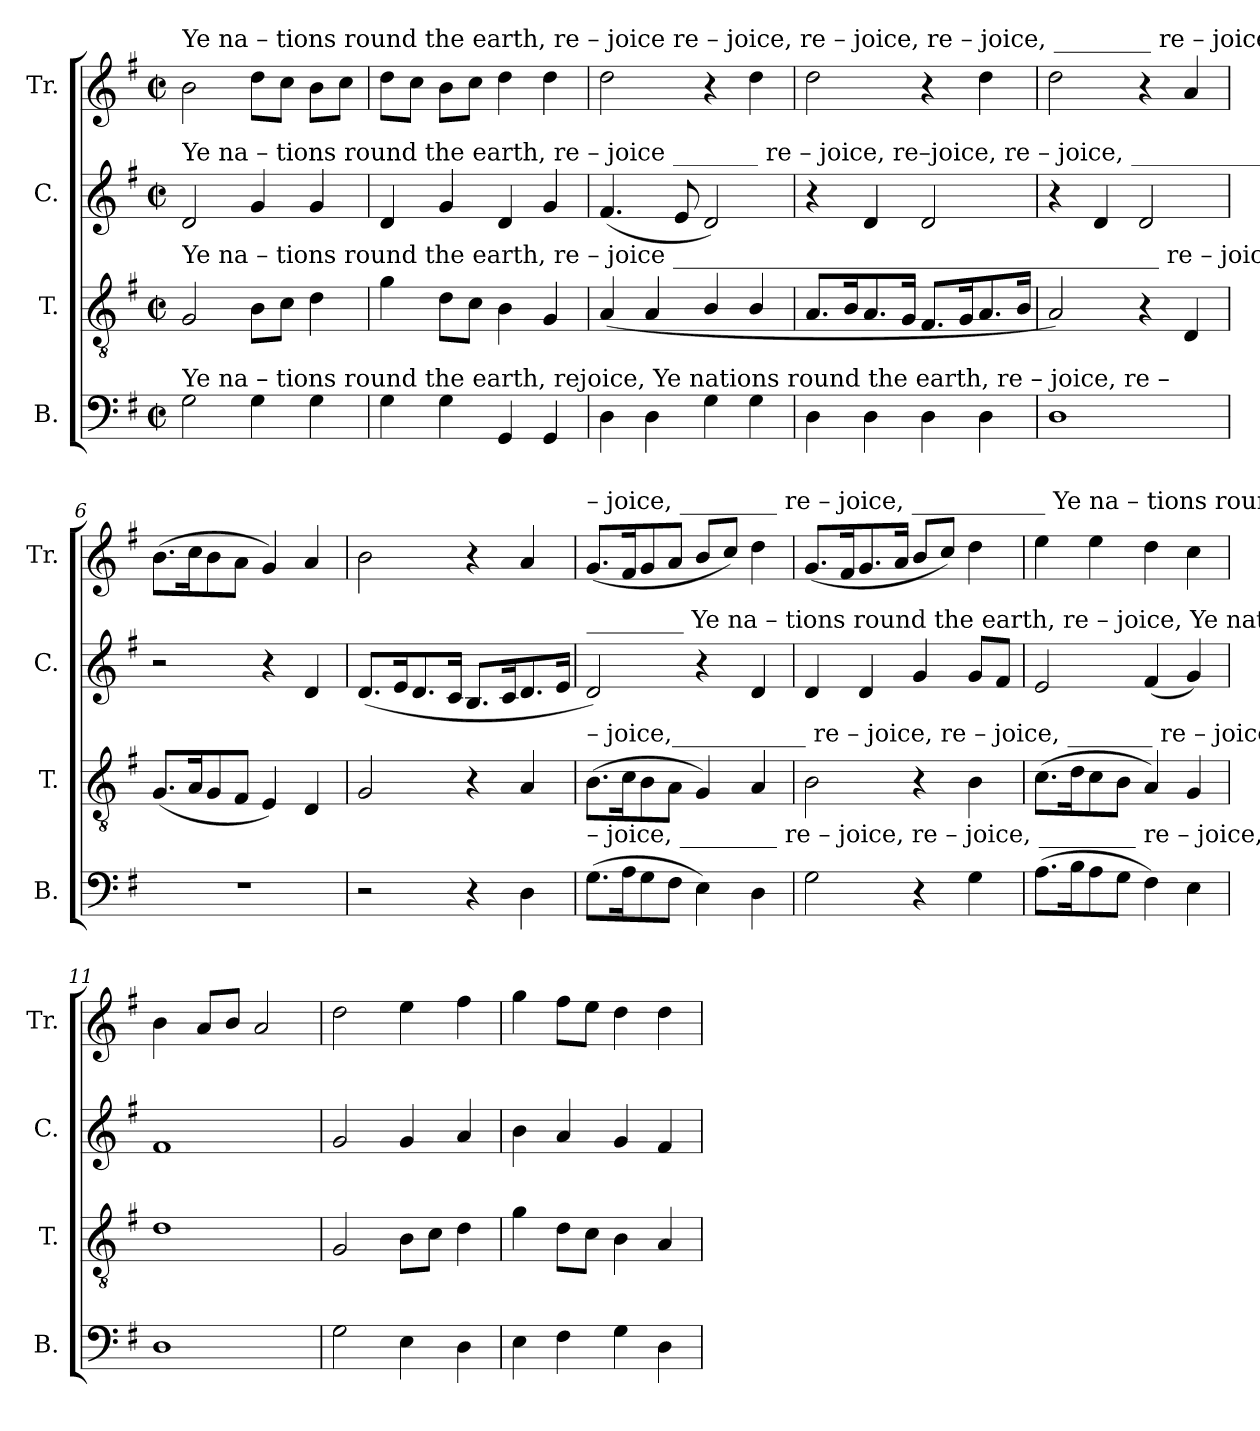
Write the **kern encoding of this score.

**kern	**kern	**kern	**kern
*part4	*part3	*part2	*part1
*staff4	*staff3	*staff2	*staff1
*I"B.	*I"T.	*I"C.	*I"Tr.
*I'B.	*I'T.	*I'C.	*I'Tr.
*clefF4	*clefGv2	*clefG2	*clefG2
*k[f#]	*k[f#]	*k[f#]	*k[f#]
*M2/2	*M2/2	*M2/2	*M2/2
*met(c|)	*met(c|)	*met(c|)	*met(c|)
*MM110	*MM110	*MM110	*MM110
=1	=1	=1	=1
!	!	!	!LO:TX:a:t=Ye   na – tions  round  the  earth,  re – joice            re – joice,                           re    –    joice,      re – joice, ________  re – joice,                                 re  –
!	!	!LO:TX:a:t=Ye  na – tions  round  the  earth,  re – joice _______                   re  –  joice,                        re–joice,                              re  –  joice, _____________________	!
!	!LO:TX:a:t=Ye   na – tions  round  the  earth,  re – joice ________________________________________         re – joice, _______   re –  joice,                               re   –	!	!
!LO:TX:a:t=Ye  na – tions  round  the earth,  rejoice,   Ye   nations  round   the     earth,    re     –    joice,                                                                                     re –	!	!	!
2G\	2G/	2d/	2b\
4G\	8B\L	4g/	8dd\L
.	8c\J	.	8cc\J
4G\	4d\	4g/	8b\L
.	.	.	8cc\J
=2	=2	=2	=2
4G\	4g\	4d/	8dd\L
.	.	.	8cc\J
4G\	8d\L	4g/	8b\L
.	8c\J	.	8cc\J
4GG/	4B\	4d/	4dd\
4GG/	4G/	4g/	4dd\
=3	=3	=3	=3
4D\	(4A/	(4.f#/	2dd\
4D\	4A/	.	.
.	.	8e/	.
4G\	4B/	2d/)	4r
4G\	4B/	.	4dd\
=4	=4	=4	=4
4D\	8.A/L	4r	2dd\
.	16B/K	.	.
4D\	8.A/	4d/	.
.	16G/Jk	.	.
4D\	8.F#/L	2d/	4r
.	16G/K	.	.
4D\	8.A/	.	4dd\
.	16B/Jk	.	.
=5	=5	=5	=5
1D	2A/)	4r	2dd\
.	.	4d/	.
.	4r	2d/	4r
.	4D/	.	4a/
=6	=6	=6	=6
1r	(8.G/L	2r	(8.b\L
.	16A/K	.	16cc\K
.	8G/	.	8b\
.	8F#/J	.	8a\J
.	4E/)	4r	4g/)
.	4D/	4d/	4a/
=7	=7	=7	=7
2r	2G/	(8.d/L	2b\
.	.	16e/K	.
.	.	8.d/	.
.	.	16c/Jk	.
4r	4r	8.B/L	4r
.	.	16c/K	.
4D\	4A/	8.d/	4a/
.	.	16e/Jk	.
=8	=8	=8	=8
!	!	!	!LO:TX:a:t=–  joice, ________   re – joice, ___________  Ye      na – tions round  the  earth, rejoice, Ye nations round the earth, rejoice   Be–fore  the   Lord,  your sovereign
!	!	!LO:TX:a:t=________                 Ye    na –  tions   round   the     earth,              re   –   joice,              Ye nations round the earth, rejoice   Be–fore  the  Lord, your  sovereign	!
!	!LO:TX:a:t=– joice,___________  re – joice,                       re    –   joice, _______    re – joice,              Ye nations round the earth, rejoice  Be–fore  the  Lord,  your  sovereign	!	!
!LO:TX:a:t=– joice, ________   re – joice,                       re   –    joice, ________   re –  joice,            Ye nations round  the earth, rejoice  Be–fore  the  Lord,  your  sovereign	!	!	!
(8.G\L	(8.B\L	2d/)	(8.g/L
16A\K	16c\K	.	16f#/K
8G\	8B\	.	8g/
8F#\J	8A\J	.	8a/J
4E\)	4G/)	4r	8b/L
.	.	.	8cc/J)
4D\	4A/	4d/	4dd\
=9	=9	=9	=9
2G\	2B\	4d/	(8.g/L
.	.	.	16f#/K
.	.	4d/	8.g/
.	.	.	16a/Jk
4r	4r	4g/	8b/L
.	.	.	8cc/J)
4G\	4B\	8g/L	4dd\
.	.	8f#/J	.
=10	=10	=10	=10
(8.A\L	(8.c\L	2e/	4ee\
16B\K	16d\K	.	.
8A\	8c\	.	4ee\
8G\J	8B\J	.	.
4F#\)	4A/)	(4f#/	4dd\
4E\	4G/	4g/)	4cc\
=11	=11	=11	=11
1D	1d	1f#	4b\
.	.	.	8a/L
.	.	.	8b/J
.	.	.	2a/
=12	=12	=12	=12
2G\	2G/	2g/	2dd\
4E\	8B\L	4g/	4ee\
.	8c\J	.	.
4D\	4d\	4a/	4ff#\
=13	=13	=13	=13
4E\	4g\	4b\	4gg\
4F#\	8d\L	4a/	8ff#\L
.	8c\J	.	8ee\J
4G\	4B\	4g/	4dd\
4D\	4A/	4f#/	4dd\
=	=	=	=
*-	*-	*-	*-
